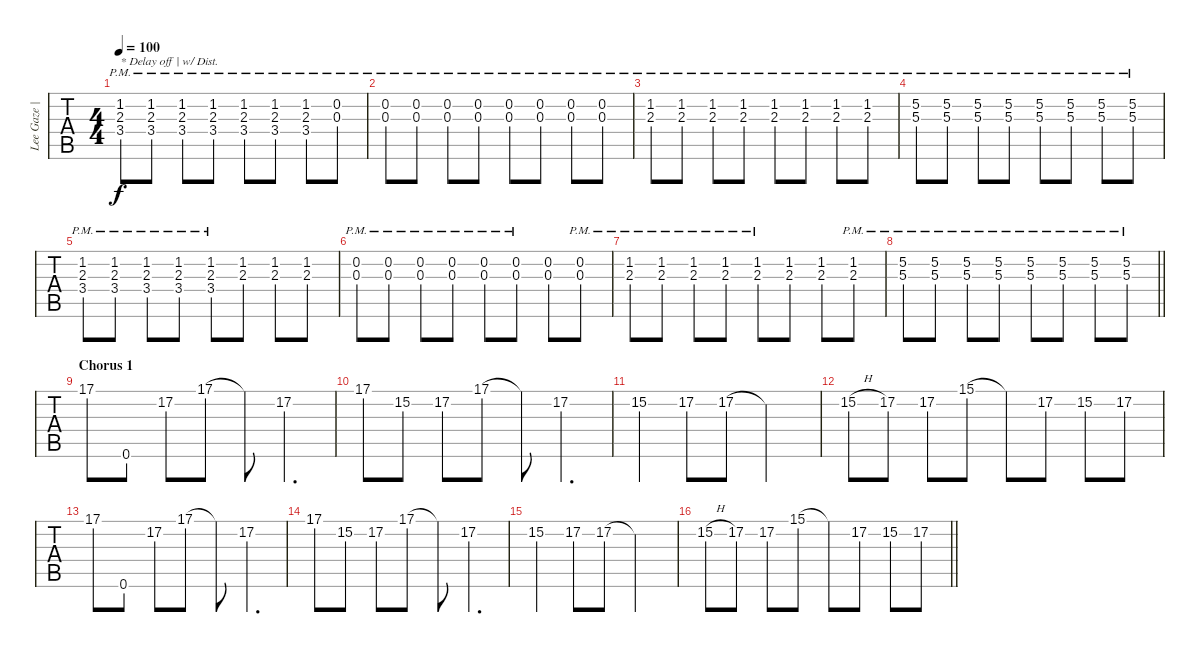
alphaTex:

\track ("Lee Gaze | Lead" "Lee Gaze |") {instrument electricguitarclean}
\staff {tabs}
\tuning (E4 B3 G3 D3 A2 D2) {hide}
\ts (4 4)
\tempo 100
\clef g2
\ks c
(1.2{pm} 2.3{pm} 3.4{pm}).8{txt "* Delay off | w/ Dist." dy f instrument electricguitarclean} (1.2{pm} 2.3{pm} 3.4{pm}).8 (1.2{pm} 2.3{pm} 3.4{pm}).8 (1.2{pm} 2.3{pm} 3.4{pm}).8 (1.2{pm} 2.3{pm} 3.4{pm}).8 (1.2{pm} 2.3{pm} 3.4{pm}).8 (1.2{pm} 2.3{pm} 3.4{pm}).8 (0.2{pm} 0.3{pm}).8 |
(0.2{pm} 0.3{pm}).8 (0.2{pm} 0.3{pm}).8 (0.2{pm} 0.3{pm}).8 (0.2{pm} 0.3{pm}).8 (0.2{pm} 0.3{pm}).8 (0.2{pm} 0.3{pm}).8 (0.2{pm} 0.3{pm}).8 (0.2{pm} 0.3{pm}).8 |
(1.2{pm} 2.3{pm}).8 (1.2{pm} 2.3{pm}).8 (1.2{pm} 2.3{pm}).8 (1.2{pm} 2.3{pm}).8 (1.2{pm} 2.3{pm}).8 (1.2{pm} 2.3{pm}).8 (1.2{pm} 2.3{pm}).8 (1.2{pm} 2.3{pm}).8 |
(5.2{pm} 5.3{pm}).8 (5.2{pm} 5.3{pm}).8 (5.2{pm} 5.3{pm}).8 (5.2{pm} 5.3{pm}).8 (5.2{pm} 5.3{pm}).8 (5.2{pm} 5.3{pm}).8 (5.2{pm} 5.3{pm}).8 (5.2{pm} 5.3{pm}).8 |
(1.2{pm} 2.3{pm} 3.4{pm}).8 (1.2{pm} 2.3{pm} 3.4{pm}).8 (1.2{pm} 2.3{pm} 3.4{pm}).8 (1.2{pm} 2.3{pm} 3.4{pm}).8 (1.2{pm} 2.3{pm} 3.4{pm}).8 (1.2 2.3).8 (1.2 2.3).8 (1.2 2.3).8 |
(0.2{pm} 0.3{pm}).8 (0.2{pm} 0.3{pm}).8 (0.2{pm} 0.3{pm}).8 (0.2{pm} 0.3{pm}).8 (0.2{pm} 0.3{pm}).8 (0.2{pm} 0.3{pm}).8 (0.2 0.3).8 (0.2{pm} 0.3{pm}).8 |
(1.2{pm} 2.3{pm}).8 (1.2{pm} 2.3{pm}).8 (1.2{pm} 2.3{pm}).8 (1.2{pm} 2.3{pm}).8 (1.2{pm} 2.3{pm}).8 (1.2 2.3).8 (1.2 2.3).8 (1.2{pm} 2.3{pm}).8 |
\barLineRight lightlight
(5.2{pm} 5.3{pm}).8 (5.2{pm} 5.3{pm}).8 (5.2{pm} 5.3{pm}).8 (5.2{pm} 5.3{pm}).8 (5.2{pm} 5.3{pm}).8 (5.2{pm} 5.3{pm}).8 (5.2{pm} 5.3{pm}).8 (5.2{pm} 5.3{pm}).8 |
\section ("" "Chorus 1")
17.1.8 0.6.8 17.2.8 17.1.8 17.1{t}.8 17.2.4{d} |
17.1.8 15.2.8 17.2.8 17.1.8 17.1{t}.8 17.2.4{d} |
15.2.4 17.2.8 17.2.8 17.2{t}.2 |
15.2{h}.8 17.2.8 17.2.8 15.1.8 15.1{t}.8 17.2.8 15.2.8 17.2.8 |
17.1.8 0.6.8 17.2.8 17.1.8 17.1{t}.8 17.2.4{d} |
17.1.8 15.2.8 17.2.8 17.1.8 17.1{t}.8 17.2.4{d} |
15.2.4 17.2.8 17.2.8 17.2{t}.2 |
\barLineRight lightlight
15.2{h}.8 17.2.8 17.2.8 15.1.8 15.1{t}.8 17.2.8 15.2.8 17.2.8
